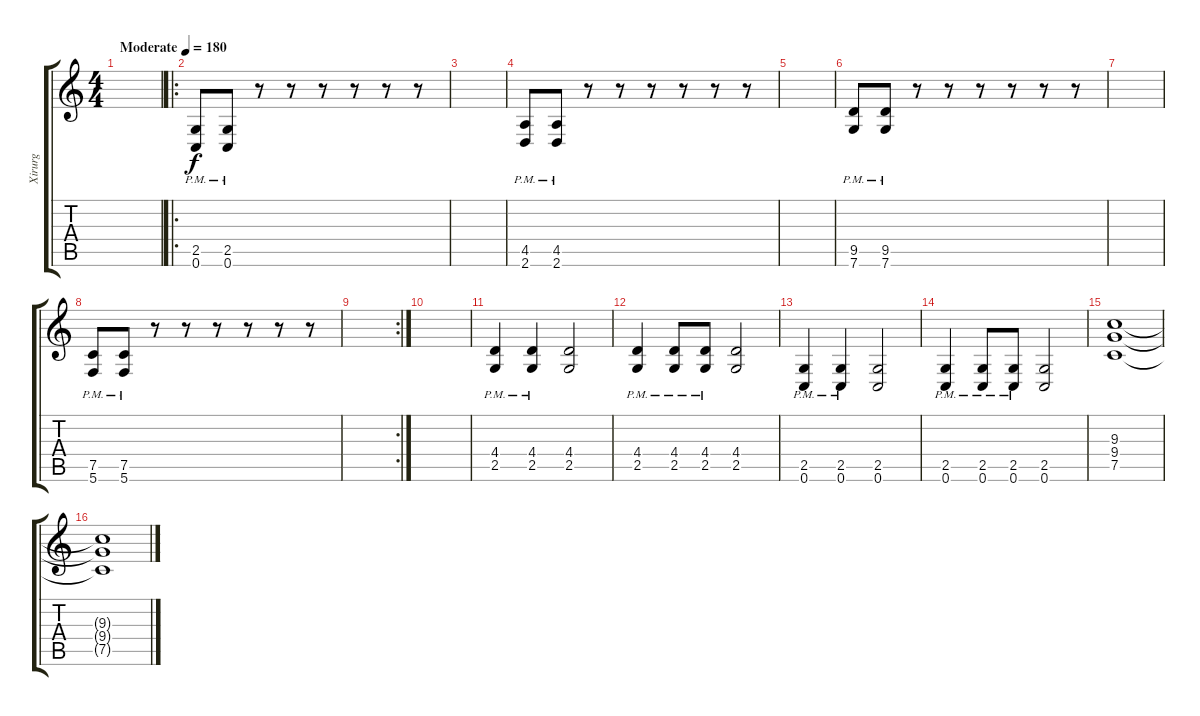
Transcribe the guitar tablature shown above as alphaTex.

\track ("Xirurg" "Xirurg") {instrument distortionguitar}
\staff {score tabs}
\tuning (C4 G3 Eb3 Bb2 F2 C2) {hide}
\ts (4 4)
\tempo (180 "Moderate")
\clef g2
\ks c
|
\ro
(2.5{pm} 0.6{pm}).8 (2.5{pm} 0.6{pm}).8 r.8 r.8 r.8 r.8 r.8 r.8 |
|
(4.5{pm} 2.6{pm}).8 (4.5{pm} 2.6{pm}).8 r.8 r.8 r.8 r.8 r.8 r.8 |
|
(9.5{pm} 7.6{pm}).8 (9.5{pm} 7.6{pm}).8 r.8 r.8 r.8 r.8 r.8 r.8 |
|
(7.5{pm} 5.6{pm}).8 (7.5{pm} 5.6{pm}).8 r.8 r.8 r.8 r.8 r.8 r.8 |
\rc 2
|
|
(4.4{pm} 2.5).4 (4.4 2.5{pm}).4 (4.4 2.5).2 |
(4.4{pm} 2.5{pm}).4 (4.4{pm} 2.5{pm}).8 (4.4{pm} 2.5{pm}).8 (4.4 2.5).2 |
(2.5{pm} 0.6{pm}).4 (2.5{pm} 0.6{pm}).4 (2.5 0.6).2 |
(2.5{pm} 0.6{pm}).4 (2.5{pm} 0.6{pm}).8 (2.5{pm} 0.6{pm}).8 (2.5 0.6).2 |
(9.3 9.4 7.5).1 |
(9.3{t} 9.4{t} 7.5{t}).1
